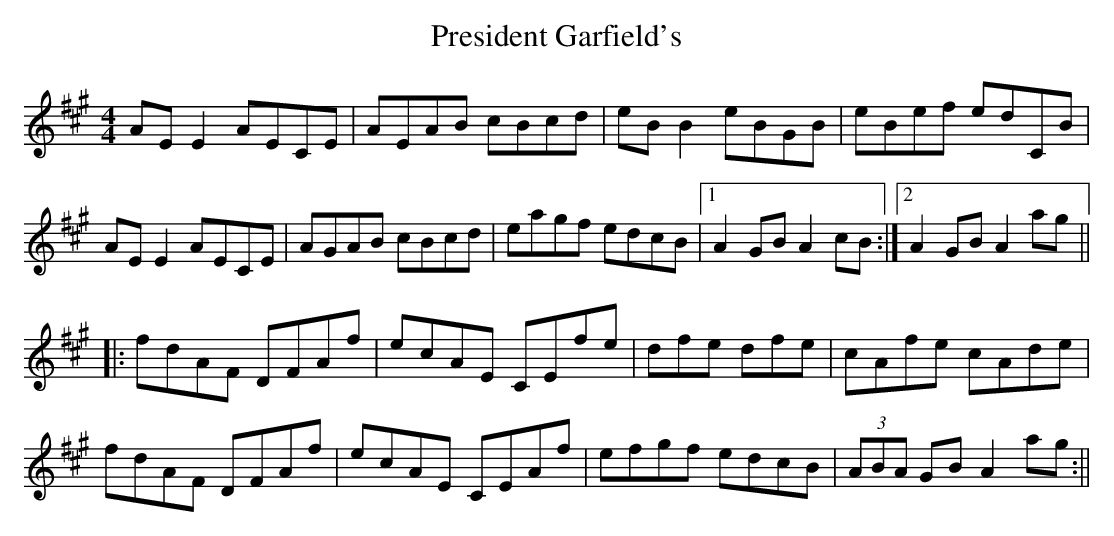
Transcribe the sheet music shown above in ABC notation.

X:1
T:President Garfield's
M:4/4
L:1/8
K:A
AEE2 AECE|AEAB cBcd|eBB2 eBGB|eBef edCB|
AEE2 AECE|AGAB cBcd|eagf edcB|1 A2GB A2cB:|2 A2GB A2ag||
|:fdAF DFAf|ecAE CEfe|d+BG+fe d+BG+fe|cAfe cAde|
fdAF DFAf|ecAE CEAf|efgf edcB|(3ABA GB A2ag:||
